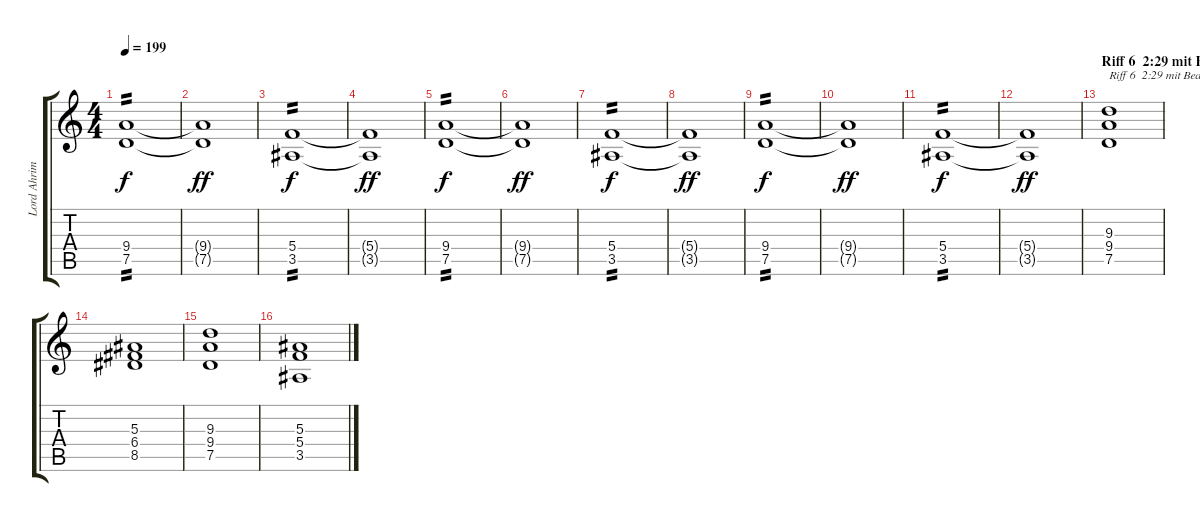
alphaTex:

\track ("Lord Ahriman" "Lord Ahrim") {instrument distortionguitar}
\staff {score tabs}
\tuning (D4 A3 F3 C3 G2 D2) {hide}
\ts (4 4)
\tempo 199
\clef g2
\ks c
(9.4 7.5).1{tp 2 dy f} |
(9.4{t} 7.5{t}).1{dy ff} |
(5.4 3.5).1{tp 2 dy f} |
(5.4{t} 3.5{t}).1{dy ff} |
(9.4 7.5).1{tp 2 dy f} |
(9.4{t} 7.5{t}).1{dy ff} |
(5.4 3.5).1{tp 2 dy f} |
(5.4{t} 3.5{t}).1{dy ff} |
(9.4 7.5).1{tp 2 dy f} |
(9.4{t} 7.5{t}).1{dy ff} |
(5.4 3.5).1{tp 2 dy f} |
(5.4{t} 3.5{t}).1{dy ff} |
\section ("" "Riff 6  2:29 mit Beat von Riff 2")
(9.3 9.4 7.5).1{txt "Riff 6  2:29 mit Beat von Riff 2"} |
(5.3 6.4 8.5).1 |
(9.3 9.4 7.5).1 |
(5.3 5.4 3.5).1
